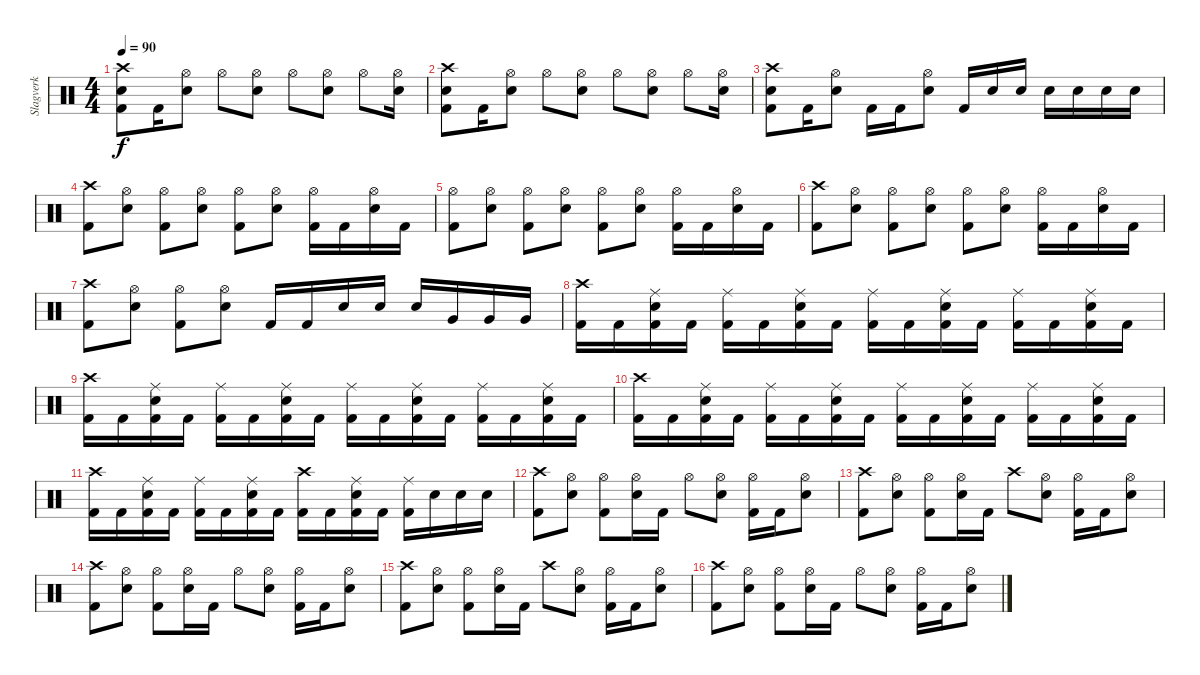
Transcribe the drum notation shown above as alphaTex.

\track ("Slagverk" "Slagverk") {instrument percussion}
\staff {score}
\articulation defaults
\ts (4 4)
\tempo 90
\clef neutral
\ks c
("Crash high (hit)" "Electric Snare (hit)" "Kick (hit) 2").8{dy f} "Kick (hit) 2".16 ("Hi-Hat (open)" "Electric Snare (hit)").8 "Hi-Hat (open)".8 ("Hi-Hat (open)" "Electric Snare (hit)").8 "Hi-Hat (open)".8 ("Hi-Hat (open)" "Electric Snare (hit)").8 "Hi-Hat (open)".8 ("Hi-Hat (open)" "Electric Snare (hit)").16 |
("Crash high (hit)" "Electric Snare (hit)" "Kick (hit) 2").8 "Kick (hit) 2".16 ("Hi-Hat (open)" "Electric Snare (hit)").8 "Hi-Hat (open)".8 ("Hi-Hat (open)" "Electric Snare (hit)").8 "Hi-Hat (open)".8 ("Hi-Hat (open)" "Electric Snare (hit)").8 "Hi-Hat (open)".8 ("Hi-Hat (open)" "Electric Snare (hit)").16 |
("Crash high (hit)" "Electric Snare (hit)" "Kick (hit) 2").8 "Kick (hit) 2".16 ("Hi-Hat (open)" "Electric Snare (hit)").8 "Kick (hit) 2".16 "Kick (hit) 2".16 ("Hi-Hat (open)" "Electric Snare (hit)").8 "Kick (hit) 2".16 "Electric Snare (hit)".16 "Electric Snare (hit)".16 "Electric Snare (hit)".16 "Electric Snare (hit)".16 "Electric Snare (hit)".16 "Electric Snare (hit)".16 |
("Crash high (hit)" "Kick (hit) 2").8 ("Hi-Hat (open)" "Electric Snare (hit)").8 ("Hi-Hat (open)" "Kick (hit) 2").8 ("Hi-Hat (open)" "Electric Snare (hit)").8 ("Hi-Hat (open)" "Kick (hit) 2").8 ("Hi-Hat (open)" "Electric Snare (hit)").8 ("Hi-Hat (open)" "Kick (hit) 2").16 "Kick (hit) 2".16 ("Hi-Hat (open)" "Electric Snare (hit)").16 "Kick (hit) 2".16 |
("Hi-Hat (open)" "Kick (hit) 2").8 ("Hi-Hat (open)" "Electric Snare (hit)").8 ("Hi-Hat (open)" "Kick (hit) 2").8 ("Hi-Hat (open)" "Electric Snare (hit)").8 ("Hi-Hat (open)" "Kick (hit) 2").8 ("Hi-Hat (open)" "Electric Snare (hit)").8 ("Hi-Hat (open)" "Kick (hit) 2").16 "Kick (hit) 2".16 ("Hi-Hat (open)" "Electric Snare (hit)").16 "Kick (hit) 2".16 |
("Crash high (hit)" "Kick (hit) 2").8 ("Hi-Hat (open)" "Electric Snare (hit)").8 ("Hi-Hat (open)" "Kick (hit) 2").8 ("Hi-Hat (open)" "Electric Snare (hit)").8 ("Hi-Hat (open)" "Kick (hit) 2").8 ("Hi-Hat (open)" "Electric Snare (hit)").8 ("Hi-Hat (open)" "Kick (hit) 2").16 "Kick (hit) 2".16 ("Hi-Hat (open)" "Electric Snare (hit)").16 "Kick (hit) 2".16 |
("Crash high (hit)" "Kick (hit) 2").8 ("Hi-Hat (open)" "Electric Snare (hit)").8 ("Hi-Hat (open)" "Kick (hit) 2").8 ("Hi-Hat (open)" "Electric Snare (hit)").8 "Kick (hit) 2".16 "Kick (hit) 2".16 "Electric Snare (hit)".16 "Electric Snare (hit)".16 "Electric Snare (hit)".16 "Very Low Tom (hit)".16 "Very Low Tom (hit)".16 "Very Low Tom (hit)".16 |
("Crash high (hit)" "Kick (hit) 2").16 "Kick (hit) 2".16 ("Ride (middle)" "Electric Snare (hit)" "Kick (hit) 2").16 "Kick (hit) 2".16 ("Ride (middle)" "Kick (hit) 2").16 "Kick (hit) 2".16 ("Ride (middle)" "Electric Snare (hit)" "Kick (hit) 2").16 "Kick (hit) 2".16 ("Ride (middle)" "Kick (hit) 2").16 "Kick (hit) 2".16 ("Ride (middle)" "Electric Snare (hit)" "Kick (hit) 2").16 "Kick (hit) 2".16 ("Ride (middle)" "Kick (hit) 2").16 "Kick (hit) 2".16 ("Ride (middle)" "Electric Snare (hit)" "Kick (hit) 2").16 "Kick (hit) 2".16 |
("Crash high (hit)" "Kick (hit) 2").16 "Kick (hit) 2".16 ("Ride (middle)" "Electric Snare (hit)" "Kick (hit) 2").16 "Kick (hit) 2".16 ("Ride (middle)" "Kick (hit) 2").16 "Kick (hit) 2".16 ("Ride (middle)" "Electric Snare (hit)" "Kick (hit) 2").16 "Kick (hit) 2".16 ("Ride (middle)" "Kick (hit) 2").16 "Kick (hit) 2".16 ("Ride (middle)" "Electric Snare (hit)" "Kick (hit) 2").16 "Kick (hit) 2".16 ("Ride (middle)" "Kick (hit) 2").16 "Kick (hit) 2".16 ("Ride (middle)" "Electric Snare (hit)" "Kick (hit) 2").16 "Kick (hit) 2".16 |
("Crash high (hit)" "Kick (hit) 2").16 "Kick (hit) 2".16 ("Ride (middle)" "Electric Snare (hit)" "Kick (hit) 2").16 "Kick (hit) 2".16 ("Ride (middle)" "Kick (hit) 2").16 "Kick (hit) 2".16 ("Ride (middle)" "Electric Snare (hit)" "Kick (hit) 2").16 "Kick (hit) 2".16 ("Ride (middle)" "Kick (hit) 2").16 "Kick (hit) 2".16 ("Ride (middle)" "Electric Snare (hit)" "Kick (hit) 2").16 "Kick (hit) 2".16 ("Ride (middle)" "Kick (hit) 2").16 "Kick (hit) 2".16 ("Ride (middle)" "Electric Snare (hit)" "Kick (hit) 2").16 "Kick (hit) 2".16 |
("Crash high (hit)" "Kick (hit) 2").16 "Kick (hit) 2".16 ("Ride (middle)" "Electric Snare (hit)" "Kick (hit) 2").16 "Kick (hit) 2".16 ("Ride (middle)" "Kick (hit) 2").16 "Kick (hit) 2".16 ("Ride (middle)" "Electric Snare (hit)" "Kick (hit) 2").16 "Kick (hit) 2".16 ("Crash high (hit)" "Kick (hit) 2").16 "Kick (hit) 2".16 ("Ride (middle)" "Electric Snare (hit)" "Kick (hit) 2").16 "Kick (hit) 2".16 ("Ride (middle)" "Kick (hit) 2").16 "Electric Snare (hit)".16 "Electric Snare (hit)".16 "Electric Snare (hit)".16 |
("Crash high (hit)" "Kick (hit) 2").8 ("Hi-Hat (open)" "Electric Snare (hit)").8 ("Hi-Hat (open)" "Kick (hit) 2").8 ("Hi-Hat (open)" "Electric Snare (hit)").16 "Kick (hit) 2".16 "Hi-Hat (open)".8 ("Hi-Hat (open)" "Electric Snare (hit)").8 ("Hi-Hat (open)" "Kick (hit) 2").16 "Kick (hit) 2".16 ("Hi-Hat (open)" "Electric Snare (hit)").8 |
("Crash high (hit)" "Kick (hit) 2").8 ("Hi-Hat (open)" "Electric Snare (hit)").8 ("Hi-Hat (open)" "Kick (hit) 2").8 ("Hi-Hat (open)" "Electric Snare (hit)").16 "Kick (hit) 2".16 "Crash high (hit)".8 ("Hi-Hat (open)" "Electric Snare (hit)").8 ("Hi-Hat (open)" "Kick (hit) 2").16 "Kick (hit) 2".16 ("Hi-Hat (open)" "Electric Snare (hit)").8 |
("Crash high (hit)" "Kick (hit) 2").8 ("Hi-Hat (open)" "Electric Snare (hit)").8 ("Hi-Hat (open)" "Kick (hit) 2").8 ("Hi-Hat (open)" "Electric Snare (hit)").16 "Kick (hit) 2".16 "Hi-Hat (open)".8 ("Hi-Hat (open)" "Electric Snare (hit)").8 ("Hi-Hat (open)" "Kick (hit) 2").16 "Kick (hit) 2".16 ("Hi-Hat (open)" "Electric Snare (hit)").8 |
("Crash high (hit)" "Kick (hit) 2").8 ("Hi-Hat (open)" "Electric Snare (hit)").8 ("Hi-Hat (open)" "Kick (hit) 2").8 ("Hi-Hat (open)" "Electric Snare (hit)").16 "Kick (hit) 2".16 "Crash high (hit)".8 ("Hi-Hat (open)" "Electric Snare (hit)").8 ("Hi-Hat (open)" "Kick (hit) 2").16 "Kick (hit) 2".16 ("Hi-Hat (open)" "Electric Snare (hit)").8 |
("Crash high (hit)" "Kick (hit) 2").8 ("Hi-Hat (open)" "Electric Snare (hit)").8 ("Hi-Hat (open)" "Kick (hit) 2").8 ("Hi-Hat (open)" "Electric Snare (hit)").16 "Kick (hit) 2".16 "Hi-Hat (open)".8 ("Hi-Hat (open)" "Electric Snare (hit)").8 ("Hi-Hat (open)" "Kick (hit) 2").16 "Kick (hit) 2".16 ("Hi-Hat (open)" "Electric Snare (hit)").8
